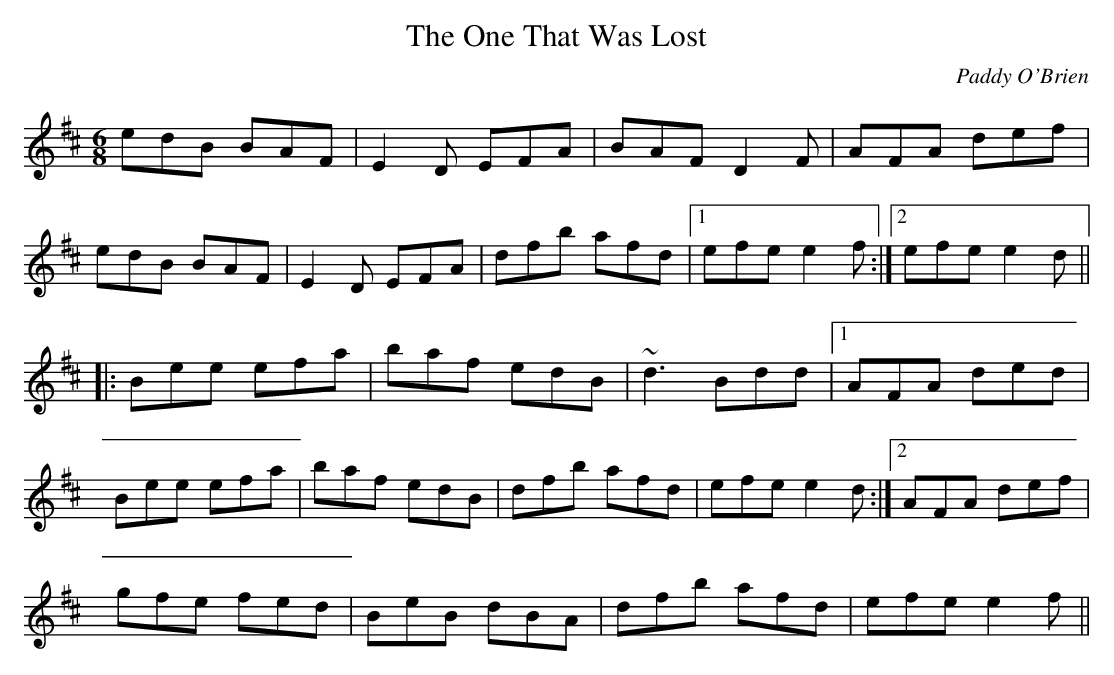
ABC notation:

X:1
T:One That Was Lost, The
C:Paddy O'Brien
M:6/8
L:1/8
K:Edor
edB BAF|E2D EFA|BAF D2F|AFA def|
edB BAF|E2D EFA|dfb afd|1 efe e2f:|2 efe e2d||
|:Bee efa|baf edB|~d3 Bdd|[1 AFA ded|
Bee efa|baf edB|dfb afd|efe e2d:|[2 AFA def|
gfe fed|BeB dBA|dfb afd|efe e2f||
